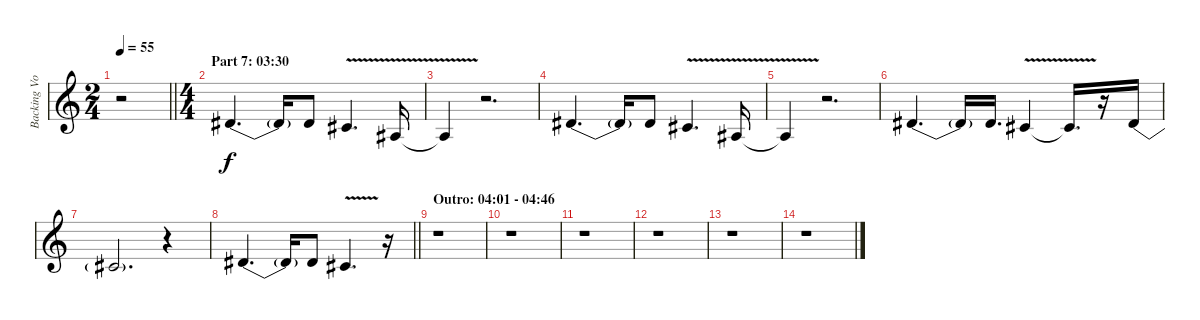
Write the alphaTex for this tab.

\track ("Backing Vocals 1" "Backing Vo") {instrument sopranosax}
\staff {score}
\tuning (Eb4 Bb3 Gb3 Db3 Ab2 Eb2) {hide}
\ts (2 4)
\tempo 55
\clef g2
\barLineRight lightlight
\ks c
r.2{dy f} |
\ts (4 4)
\section ("" "Part 7: 03:30")
14.4{be (bendrelease 0 0 15 4 45 4 60 0)}.4{d volume 11 instrument sopranosax} 14.4{t}.16 14.4.8 12.4{v}.4{d} 14.5{v}.16 |
14.5{t}.4 r.2{d} |
14.4{be (bendrelease 0 0 15 4 45 4 60 0)}.4{d} 14.4{t}.16 14.4.8 12.4{v}.4{d} 14.5{v}.16 |
14.5{t}.4 r.2{d} |
14.4{be (bendrelease 0 0 15 4 45 4 60 0)}.4{d} 14.4{t}.16 14.4.16{d} 12.4{v}.4 12.4{t}.16{d} r.16 12.4{be (custom 0 4 5 8 10 4 30 4 45 0 60 0)}.16 |
12.4{t}.2{d} r.4 |
\barLineRight lightlight
14.4{be (bendrelease 0 0 15 4 45 4 60 0)}.4{d} 14.4{t}.16 14.4.8 12.4{v}.4{d} r.16 |
\section ("" "Outro: 04:01 - 04:46")
r.1 |
r.1 |
r.1 |
r.1 |
r.1 |
r.1
